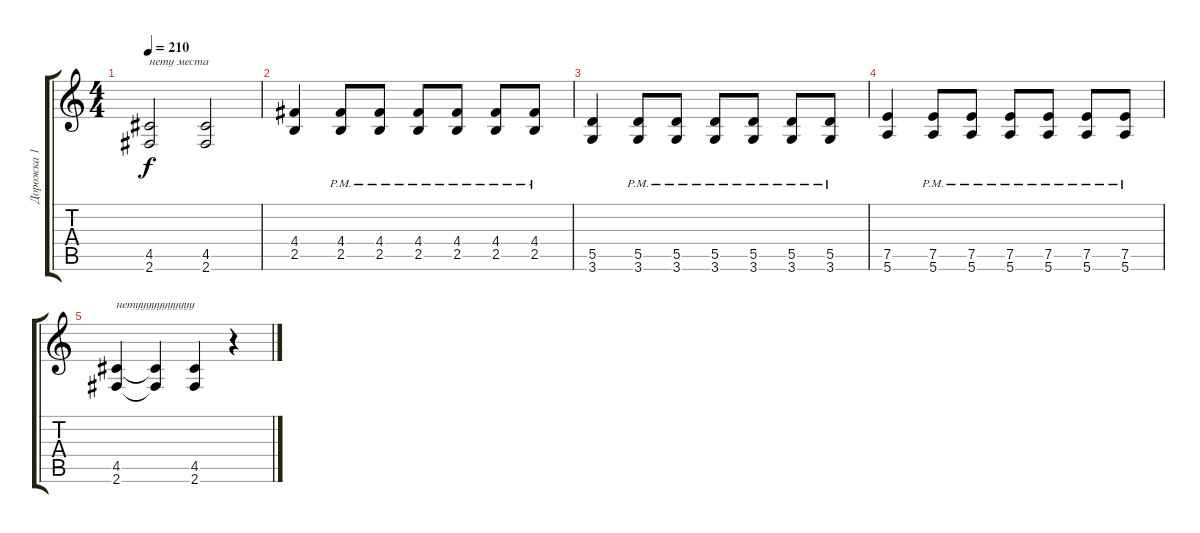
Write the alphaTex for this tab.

\track ("Дорожка 1" "Дорожка 1") {instrument distortionguitar}
\staff {score tabs}
\tuning (E4 B3 G3 D3 A2 E2) {hide}
\ts (4 4)
\tempo 210
\clef g2
\ks c
(4.5 2.6).2{txt "нету места" dy f} (4.5 2.6).2 |
(4.4 2.5).4 (4.4{pm} 2.5{pm}).8 (4.4{pm} 2.5{pm}).8 (4.4{pm} 2.5{pm}).8 (4.4{pm} 2.5{pm}).8 (4.4{pm} 2.5{pm}).8 (4.4{pm} 2.5{pm}).8 |
(5.5 3.6).4 (5.5{pm} 3.6{pm}).8 (5.5{pm} 3.6{pm}).8 (5.5{pm} 3.6{pm}).8 (5.5{pm} 3.6{pm}).8 (5.5{pm} 3.6{pm}).8 (5.5{pm} 3.6{pm}).8 |
(7.5 5.6).4 (7.5{pm} 5.6{pm}).8 (7.5{pm} 5.6{pm}).8 (7.5{pm} 5.6{pm}).8 (7.5{pm} 5.6{pm}).8 (7.5{pm} 5.6{pm}).8 (7.5{pm} 5.6{pm}).8 |
(4.5 2.6).4{txt "нетууууууууууу"} (4.5{t} 2.6{t}).4 (4.5 2.6).4 r.4
